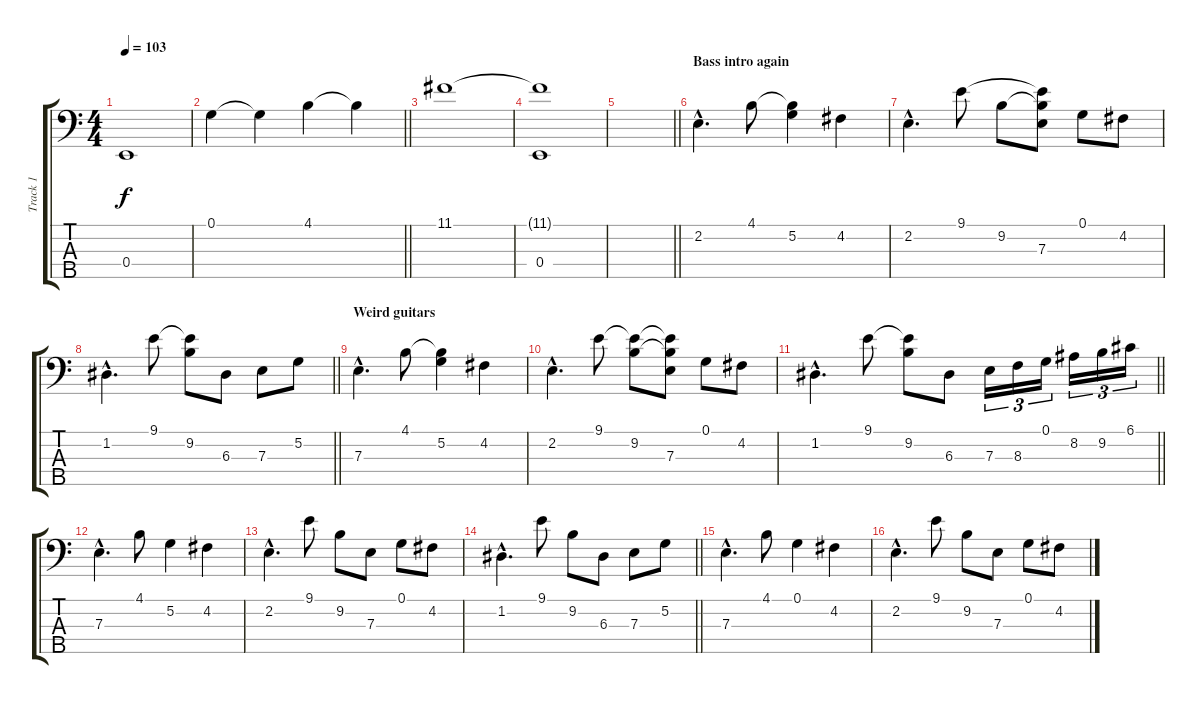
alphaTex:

\track ("Track 1" "Track 1") {instrument electricbassfinger}
\staff {score tabs}
\tuning (G2 D2 A1 E1 B0) {hide}
\ts (4 4)
\tempo 103
\clef f4
\ks c
0.4.1{dy f} |
\barLineRight lightlight
0.1.4 0.1{t}.4 4.1.4 4.1{t}.4 |
11.1.1 |
(11.1{t} 0.4).1 |
\barLineRight lightlight
|
\section ("" "Bass intro again")
2.2{hac}.4{d} 4.1.8 (4.1{t} 5.2).4 4.2.4 |
2.2{hac}.4{d} 9.1.8 9.2.8 (9.1{t} 9.2{t} 7.3).8 0.1.8 4.2.8 |
\barLineRight lightlight
1.2{hac}.4{d} 9.1.8 (9.1{t} 9.2).8 6.3.8 7.3.8 5.2.8 |
\section ("" "Weird guitars")
7.3{hac}.4{d} 4.1.8 (4.1{t} 5.2).4 4.2.4 |
2.2{hac}.4{d} 9.1.8 (9.1{t} 9.2).8 (9.1{t} 9.2{t} 7.3).8 0.1.8 4.2.8 |
\barLineRight lightlight
1.2{hac}.4{d} 9.1.8 (9.1{t} 9.2).8 6.3.8 7.3.16{tu (3 2)} 8.3.16{tu (3 2)} 0.1.16{tu (3 2)} 8.2.16{tu (3 2)} 9.2.16{tu (3 2)} 6.1.16{tu (3 2)} |
7.3{hac}.4{d} 4.1.8 5.2.4 4.2.4 |
2.2{hac}.4{d} 9.1.8 9.2.8 7.3.8 0.1.8 4.2.8 |
\barLineRight lightlight
1.2{hac}.4{d} 9.1.8 9.2.8 6.3.8 7.3.8 5.2.8 |
7.3{hac}.4{d} 4.1.8 0.1.4 4.2.4 |
2.2{hac}.4{d} 9.1.8 9.2.8 7.3.8 0.1.8 4.2.8
